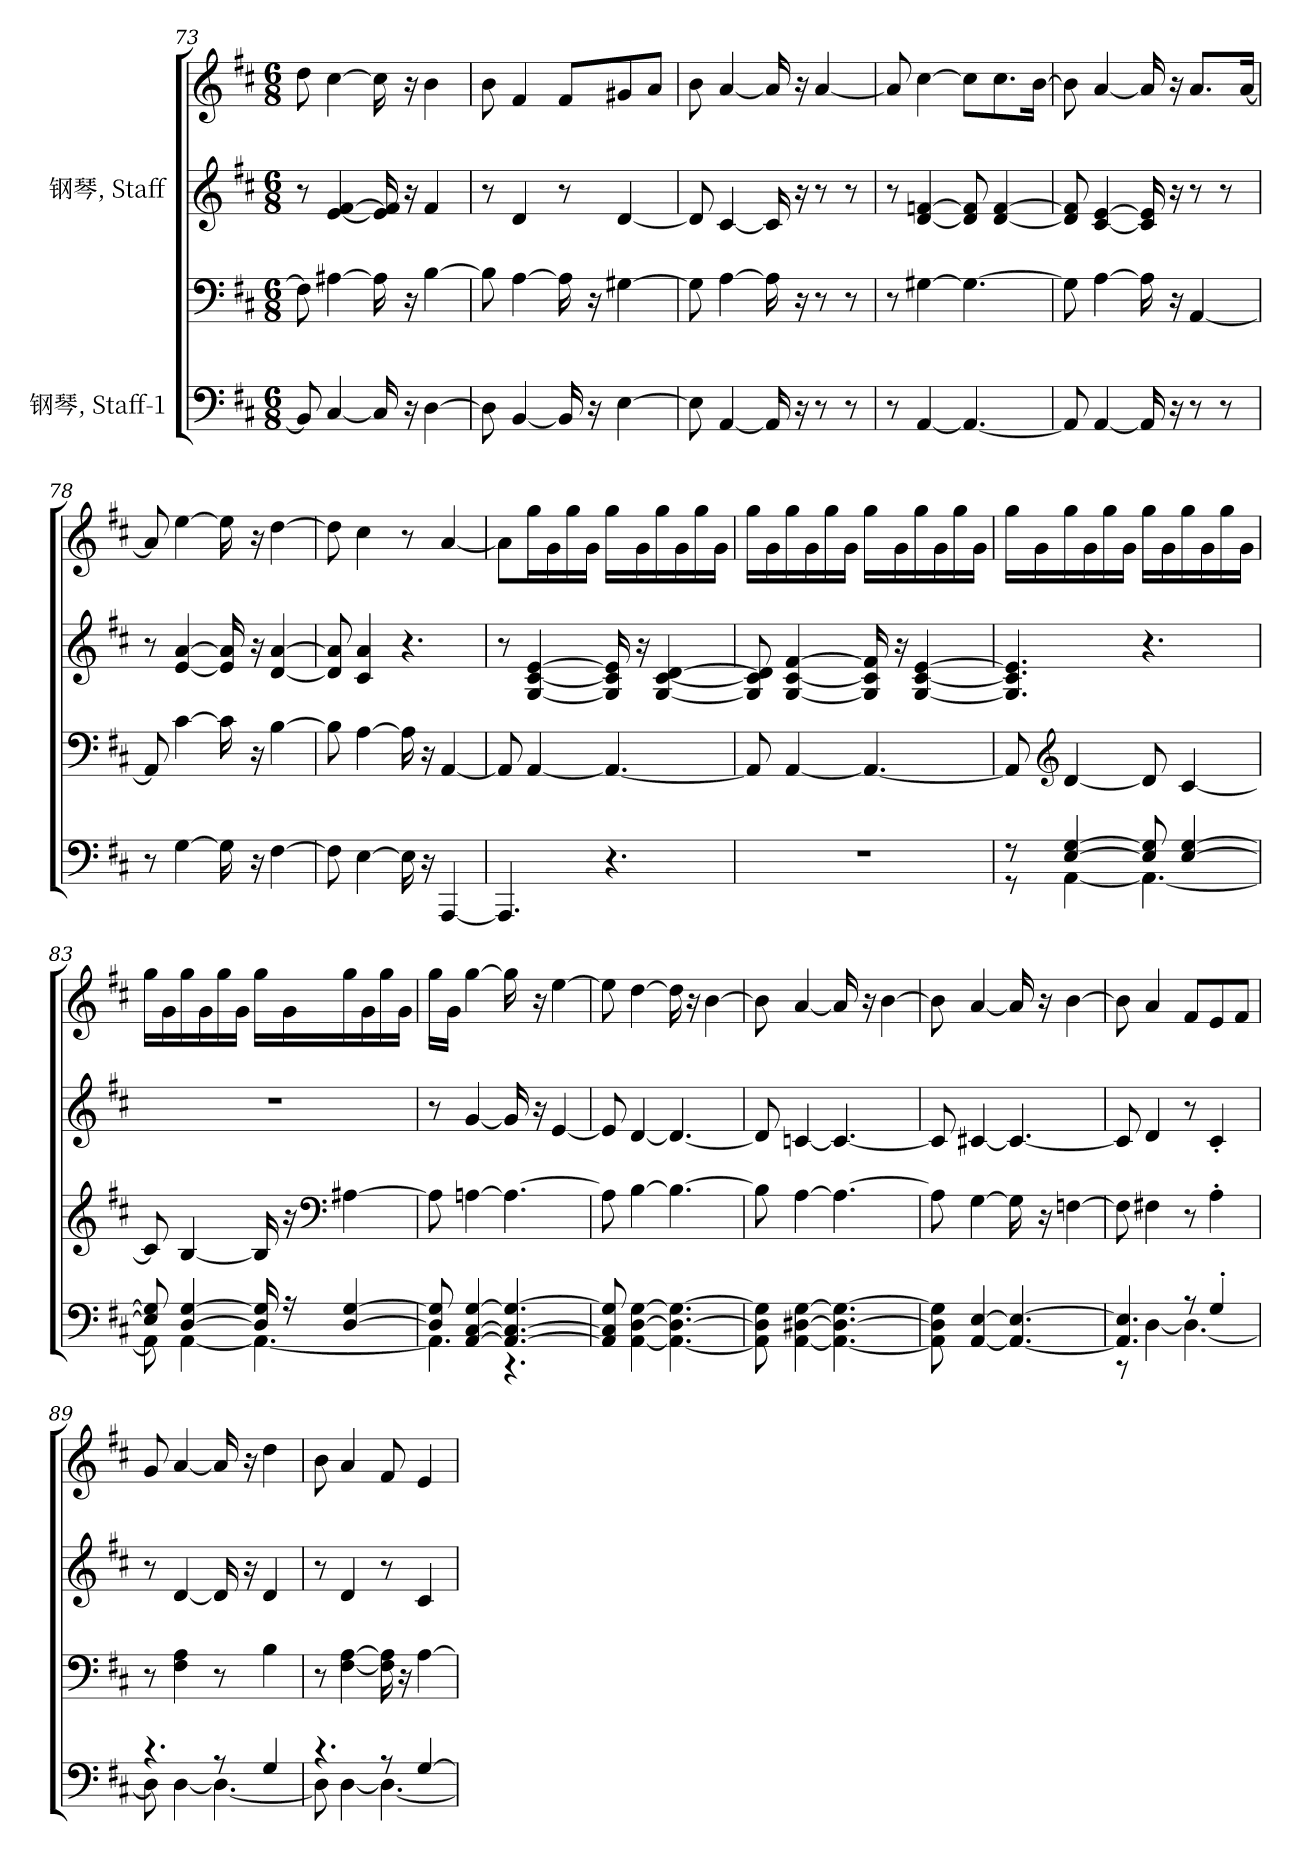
**kern	**kern	**kern	**kern
*part2	*part2	*part1	*part1
*staff4	*staff3	*staff2	*staff1
*I"钢琴, Staff-1	*	*I"钢琴, Staff	*
*clefF4	*clefF4	*clefG2	*clefG2
*k[f#c#]	*k[f#c#]	*k[f#c#]	*k[f#c#]
*M6/8	*M6/8	*M6/8	*M6/8
=73	=73	=73	=73
8BB/]	8F#\]	8r	8dd\
[4C#/	[4A#X\	[4e/ [4f#/	[4cc#\
16C#/]	16A#\]	16e/] 16f#/]	16cc#\]
16r	16r	16r	16r
[4D\	[4B\	4f#/	4b\
=74	=74	=74	=74
8D\]	8B\]	8r	8b\
[4BB/	[4A\	4d/	4f#/
16BB/]	16A\]	8r	8f#/L
16r	16r	.	.
[4E\	[4G#X\	[4d/	8g#X/
.	.	.	8a/J
=75	=75	=75	=75
8E\]	8G#\]	8d/]	8b\
[4AA/	[4A\	[4c#/	[4a/
16AA/]	16A\]	16c#/]	16a/]
16r	16r	16r	16r
8r	8r	8r	[4a/
8r	8r	8r	.
!!LO:PB:g=z
=76	=76	=76	=76
8r	8r	8r	8a/]
[4AA/	[4G#X\	[4d/ [4fn/	[4cc#\
4.AA/_	4.G#\_	8d/] 8f/]	8cc#\L]
.	.	[4d/ [4f/	8.cc#\
.	.	.	[16b\Jk
=77	=77	=77	=77
8AA/]	8G#\]	8d/] 8f/]	8b\]
[4AA/	[4A\	[4c#/ [4e/	[4a/
16AA/]	16A\]	16c#/] 16e/]	16a/]
16r	16r	16r	16r
8r	[4AA/	8r	8.a/L
8r	.	8r	.
.	.	.	[16a/Jk
=78	=78	=78	=78
8r	8AA/]	8r	8a/]
[4G\	[4c#\	[4e/ [4a/	[4ee\
16G\]	16c#\]	16e/] 16a/]	16ee\]
16r	16r	16r	16r
[4F#\	[4B\	[4d/ [4a/	[4dd\
=79	=79	=79	=79
8F#\]	8B\]	8d/] 8a/]	8dd\]
[4E\	[4A\	4c#/ 4a/	4cc#\
16E\]	16A\]	4.r	8r
16r	16r	.	.
[4AAA/	[4AA/	.	[4a/
!!LO:LB:g=z
=80	=80	=80	=80
4.AAA/]	8AA/]	8r	8a\L]
.	[4AA/	[4G/ [4c#/ [4e/	16gg\L
.	.	.	16g\
.	.	.	16gg\
.	.	.	16g\JJ
4.r	4.AA/_	16G/] 16c#/] 16e/]	16gg\LL
.	.	16r	16g\
.	.	[4G/ [4c#/ [4d/	16gg\
.	.	.	16g\
.	.	.	16gg\
.	.	.	16g\JJ
=81	=81	=81	=81
2.r	8AA/]	8G/] 8c#/] 8d/]	16gg\LL
.	.	.	16g\
.	[4AA/	[4G/ [4c#/ [4f#/	16gg\
.	.	.	16g\
.	.	.	16gg\
.	.	.	16g\JJ
.	4.AA/_	16G/] 16c#/] 16f#/]	16gg\LL
.	.	16r	16g\
.	.	[4G/ [4c#/ [4e/	16gg\
.	.	.	16g\
.	.	.	16gg\
.	.	.	16g\JJ
=82	=82	=82	=82
*^	*	*	*
8r	8r	8AA/]	4.G/] 4.c#/] 4.e/]	16gg\LL
.	.	.	.	16g\
*	*	*clefG2	*	*
[4E/ [4G/	[4AA\	[4d/	.	16gg\
.	.	.	.	16g\
.	.	.	.	16gg\
.	.	.	.	16g\JJ
8E/] 8G/]	4.AA\_	8d/]	4.r	16gg\LL
.	.	.	.	16g\
[4E/ [4G/	.	[4c#/	.	16gg\
.	.	.	.	16g\
.	.	.	.	16gg\
.	.	.	.	16g\JJ
!!LO:LB:g=z
=83	=83	=83	=83	=83
8E/] 8G/]	8AA\]	8c#/]	2.r	16gg\LL
.	.	.	.	16g\
[4D/ [4G/	[4AA\	[4B/	.	16gg\
.	.	.	.	16g\
.	.	.	.	16gg\
.	.	.	.	16g\JJ
16D/] 16G/]	4.AA\_	16B/]	.	16gg\LL
16r	.	16r	.	16g\
*	*	*clefF4	*	*
[4D/ [4G/	.	[4A#X\	.	16gg\
.	.	.	.	16g\
.	.	.	.	16gg\
.	.	.	.	16g\JJ
=84	=84	=84	=84	=84
8D/] 8G/]	4.AA\]	8A#\]	8r	16gg\LL
.	.	.	.	16g\JJ
[4AA/ [4C#/ [4G/	.	[4An\	[4g/	[4gg\
4.AA/_ 4.C#/_ 4.G/_	4.r	4.A\_	16g/]	16gg\]
.	.	.	16r	16r
.	.	.	[4e/	[4ee\
*v	*v	*	*	*
=85	=85	=85	=85
8AA/] 8C#/] 8G/]	8A\]	8e/]	8ee\]
[4AA\ [4D\ [4G\	[4B\	[4d/	[4dd\
4.AA\_ 4.D\_ 4.G\_	4.B\_	4.d/_	16dd\]
.	.	.	16r
.	.	.	[4b\
=86	=86	=86	=86
8AA\] 8D\] 8G\]	8B\]	8d/]	8b\]
[4AA\ [4D#X\ [4G\	[4A\	[4cn/	[4a/
4.AA\_ 4.D#\_ 4.G\_	4.A\_	4.c/_	16a/]
.	.	.	16r
.	.	.	[4b\
!!LO:PB:g=z
=87	=87	=87	=87
8AA\] 8D#\] 8G\]	8A\]	8c/]	8b\]
[4AA/ [4E/	[4G\	[4c#X/	[4a/
4.AA/_ 4.E/_	16G\]	4.c#/_	16a/]
.	16r	.	16r
.	[4Fn\	.	[4b\
=88	=88	=88	=88
*^	*	*	*
4.AA/] 4.E/]	8r	8F\]	8c#/]	8b\]
.	[4D\	4F#X\	4d/	4a/
8r	4.D\_	8r	8r	8f#/L
4G'/	.	4A'\	4c#'/	8e/
.	.	.	.	8f#/J
=89	=89	=89	=89	=89
4.r	8D\]	8r	8r	8g/
.	[4D\	4F#\ 4A\	[4d/	[4a/
8r	4.D\_	8r	16d/]	16a/]
.	.	.	16r	16r
4G/	.	4B\	4d/	4dd\
=90	=90	=90	=90	=90
4.r	8D\]	8r	8r	8b\
.	[4D\	[4F#\ [4A\	4d/	4a/
8r	4.D\_	16F#\] 16A\]	8r	8f#/
.	.	16r	.	.
[4G/	.	[4A\	4c#/	4e/
*v	*v	*	*	*
=	=	=	=
*-	*-	*-	*-
